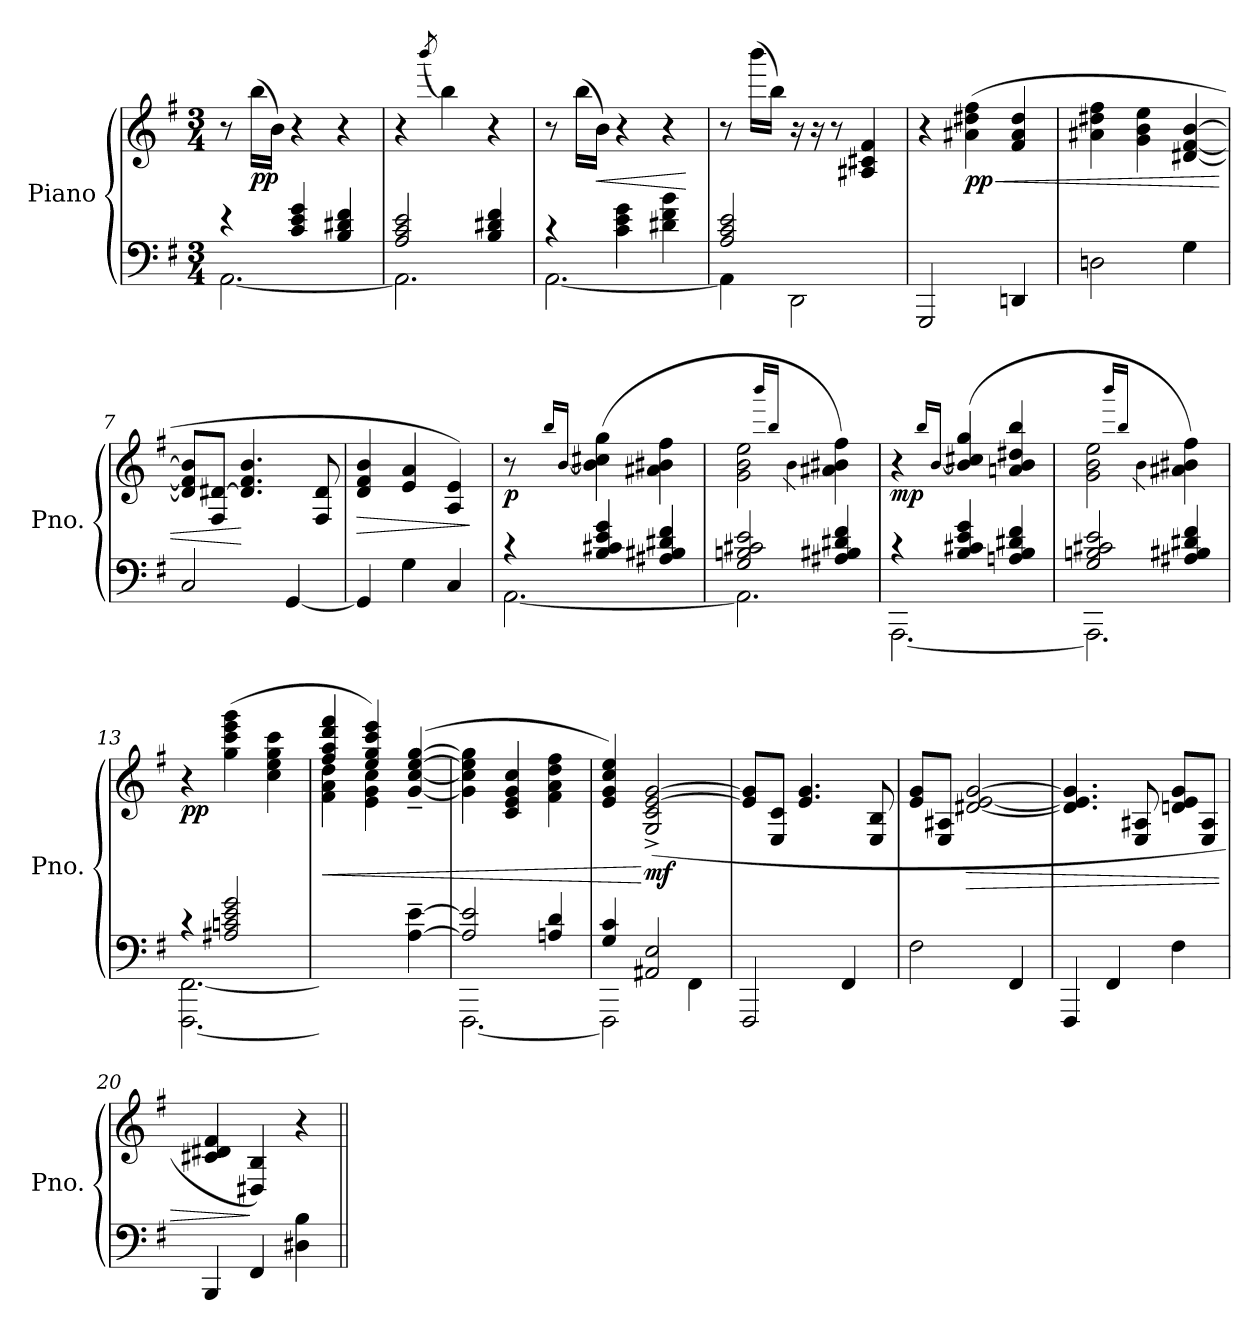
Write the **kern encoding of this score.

**kern	**kern	**dynam
*part1	*part1	*part1
*staff2	*staff1	*staff1/2
*I"Piano	*	*
*I'Pno.	*	*
*clefF4	*clefG2	*
*k[f#]	*k[f#]	*
*M3/4	*M3/4	*
*MM76	*MM76	*
=1	=1	=1
*^	*	*
4r	[2.AA\	8r	.
!	!	!	!LO:DY:b
.	.	(>16bb\LL	pp
.	.	16b\JJ)	.
4c/ 4e/ 4g/	.	4r	.
4B/ 4d#X/ 4f#/	.	4r	.
=2	=2	=2	=2
2A/ 2c/ 2e/	2.AA\]	4r	.
.	.	(>8qbbb/	.
.	.	4bb\)	.
4B/ 4d#X/ 4f#/	.	4r	.
=3	=3	=3	=3
4r	[2.AA\	8r	.
.	.	(>16bb\LL	.
!	!	!	!LO:HP:b
.	.	16b\JJ)	<
(>4c\ 4e\ 4g\	.	4r	.
4d#X\ 4f#\ 4b\	.	4r	.
*v	*v	*	*
.	.	[
=4	=4	=4
*^	*	*
2A/ 2c/ 2e/	4AA\]	8r	.
.	.	(>16bbb\LL	.
.	.	16bb\JJ)	.
.	2DD\	16r	.
.	.	16r	.
.	.	8r	.
4ryy	.	4A#X/ 4c#X/ 4f#/)	.
*v	*v	*	*
!!LO:LB:g=z
=5	=5	=5
2GGG/	4r	.
!	!	!LO:HP:b
!	!	!LO:DY:n=1:b
.	(>4a#X\ 4dd#X\ 4ff#\	< pp
4DDn/	4f#/ 4a#/ 4dd#/	.
=6	=6	=6
2Dn\	4a#X\ 4dd#X\ 4ff#\	.
.	4g\ 4b\ 4ee\	.
4G\	[4d#X/ [4f#/ [4b/	.
=7	=7	=7
2C/	8d#/] 8f#/] 8b/]L	.
.	8F#/ [8d#X/J	.
.	4.d#/] 4.f#/ 4.b/	[
[4GG/	.	.
.	8F#/ 8d#/	.
=8	=8	=8
!	!	!LO:HP:b
4GG/]	4d/ 4f#/ 4b/	>
4G\	4e/ 4a/	.
4C/	4A/ 4e/)	.
.	.	]
!!LO:LB:g=z
=9	=9	=9
*^	*	*
!	!	!	!LO:DY:b
4r	[2.AA\	8r	p
.	.	8ryy	.
.	.	16qbb/LL	.
.	.	[16qb/JJ	.
4B/ 4c#X/ 4e/ 4g/	.	(>4b\] 4cc#X\ 4gg\	.
4A#X/ 4B#X/ 4d#X/ 4f#/	.	4a#X\ 4b#X\ 4ff#\	.
=10	=10	=10	=10
2G/ 2Bn/ 2c#X/ 2e/	2.AA\]	2g\ 2b\ 2ee\	.
.	.	16qbbb/LL	.
.	.	16qbb/JJ	.
.	.	4qb\	.
4A#X/ 4B#X/ 4d#X/ 4f#/	.	4a#X\ 4b#X\ 4ff#\)	.
=11	=11	=11	=11
!	!	!	!LO:DY:b
4r	[2.AAA\	4r	mp
.	.	16qbb/LL	.
.	.	[16qb/JJ	.
4B/ 4c#X/ 4e/ 4g/	.	(>4b/] 4cc#X/ 4gg/	.
4An/ 4B/ 4d#X/ 4f#/	.	4an/ 4b/ 4dd#X/ 4bb/	.
=12	=12	=12	=12
2G/ 2Bn/ 2c#X/ 2e/	2.AAA\]	2g\ 2b\ 2ee\	.
.	.	16qbbb/LL	.
.	.	16qbb/JJ	.
.	.	4qb\	.
4A#X/ 4B#X/ 4d#X/ 4f#/	.	4a#X\ 4b#X\ 4ff#\)	.
!!LO:LB:g=z
=13	=13	=13	=13
!	!	!	!LO:DY:b
4r	[2.FFF#\ [2.FF#\	4r	pp
2A#X/ 2cn/ 2e/ 2g/	.	(>4gg\ 4ccc\ 4eee\ 4ggg\	.
.	.	4cc\ 4ee\ 4gg\ 4ccc\	.
=14	=14	=14	=14
!	!	!	!LO:HP:b
*	*	*^	*
4ryy	2.FFF#/yy] 2.FF#/yy]	4ff#/ 4aa/ 4ddd/ 4fff#/	4f#\ 4a\ 4dd\	<
4ryy	.	4ee/ 4gg/ 4ccc/ 4eee/)	4e\ 4g\ 4cc\	.
[4A\~ [4e\~	.	(>[4g/~ [4cc/~ [4ee/~ [4gg/~	4ryy	.
*	*	*v	*v	*
=15	=15	=15	=15
2A/] 2e/]	[2.FFF#\	4g\] 4cc\] 4ee\] 4gg\]	.
.	.	4c/ 4e/ 4g/ 4cc/	.
4An/ 4d/	.	4f#\ 4a\ 4dd\ 4ff#\	.
=16	=16	=16	=16
4G/ 4c/	2FFF#\]	4e/ 4g/ 4cc/ 4ee/)	.
!	!	!	!LO:DY:n=1:b
2AA#X/ 2E/	.	(>2G/^ 2c/^ [2e/^ [2g/^	[ mf
.	4FF#\	.	.
*v	*v	*	*
!!LO:PB:g=z
=17	=17	=17
2FFF#/	8e/] 8g/]L	.
.	8E/ 8c/J	.
.	4.e/ 4.g/	.
4FF#/	.	.
.	8E/ 8B/	.
=18	=18	=18
2F#\	8e/ 8g/L	.
.	8E/ 8A#X/J	.
!	!	!LO:HP:b
.	[2d#X/ [2e/ [2g/	>
4FF#/	.	.
=19	=19	=19
4FFF#/	4.d#/] 4.e/] 4.g/]	.
4FF#/	.	.
.	8E/ 8A#X/	.
4F#\	8dn/ 8e/ 8g/L	.
.	8E/ 8A#/J	.
=20	=20	=20
4BBB/	4c#X/ 4d#X/ 4f#/	.
4FF#/	4D#X/ 4B/)	]
4D#X\ 4B\	4r	.
=||	=||	=||
*-	*-	*-
